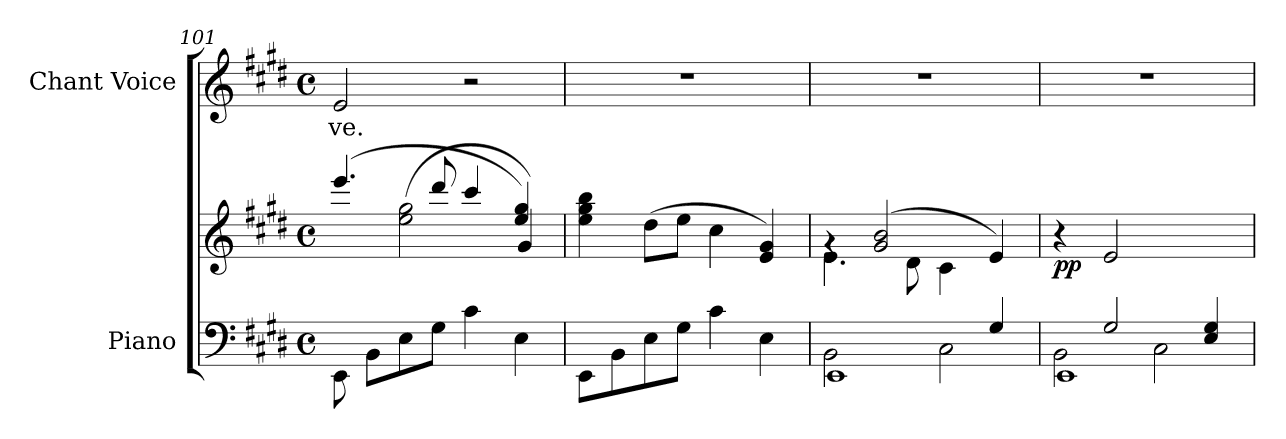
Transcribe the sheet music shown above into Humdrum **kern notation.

**kern	**kern	**dynam	**kern	**text
*part2	*part2	*part2	*part1	*part1
*staff3	*staff2	*staff2/3	*staff1	*staff1
*I"Piano	*	*	*I"Chant Voice	*
*I'Pno	*	*	*	*
*clefF4	*clefG2	*	*clefG2	*
*k[f#c#g#d#]	*k[f#c#g#d#]	*	*k[f#c#g#d#]	*
*M4/4	*M4/4	*	*M4/4	*
*met(c)	*met(c)	*	*met(c)	*
*MM86	*MM86	*	*MM86	*
=101	=101	=101	=101	=101
*	*^	*	*	*
!	!	!	!LO:DY:b	!	!LO:LY:b
!	!	!	!LO:DY:n=1:b	!	!
8EE\	(>4.eee/	4ryy	pp other-dynamics	2e/	-ve.
8BB\L	.	.	.	.	.
8E\	.	(<2ee\ 2gg#\	.	.	.
8G#\J	8ddd#/	.	.	.	.
4c#\	4ccc#/	.	.	2r	.
4E\	4ee/ 4gg#/)	4g#/)	.	.	.
*	*v	*v	*	*	*
=102	=102	=102	=102	=102
8EE\L	4ee\ 4gg#\ 4bb\	.	1r	.
8BB\	.	.	.	.
8E\	(>8dd#\L	.	.	.
8G#\J	8ee\J	.	.	.
4c#\	4cc#\	.	.	.
4E\	4e/ 4g#/)	.	.	.
!!LO:LB:g=z
=103	=103	=103	=103	=103
*^	*^	*	*	*
*	*^	*	*	*	*	*
2.ryy	2BB\	1EE	4rg	(<4.e\	.	1r	.
.	.	.	(>2g#/ 2b/	.	.	.	.
.	.	.	.	8d#\	.	.	.
.	2C#\	.	.	4c#\	.	.	.
4G#/)	.	.	4e/)	4ryy	.	.	.
=104	=104	=104	=104	=104	=104	=104	=104
*	*	*^	*	*	*	*	*
!	!	!	!	!	!	!LO:DY:b	!	!
*	*	*	*	*v	*v	*	*	*
2.ryy	4ryy	2BB\	1EE	4r	pp	1r	.
.	2G#/	.	.	(>2e/	.	.	.
.	.	2C#\	.	.	.	.	.
4E/ 4G#/)	4ryy	.	.	4ryy	.	.	.
*v	*v	*v	*v	*	*	*	*
=	=	=	=	=
*-	*-	*-	*-	*-
